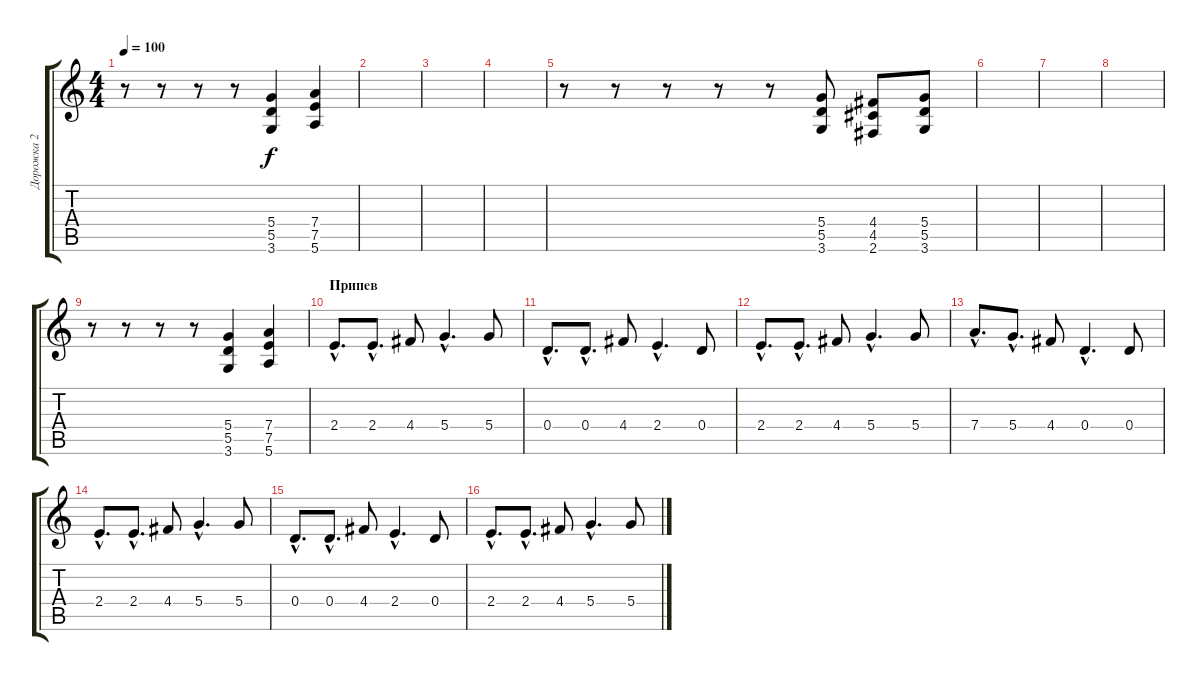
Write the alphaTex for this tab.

\track ("Дорожка 2" "Дорожка 2") {instrument distortionguitar}
\staff {score tabs}
\tuning (E4 B3 G3 D3 A2 E2) {hide}
\ts (4 4)
\tempo 100
\clef g2
\ks c
r.8{dy f} r.8 r.8 r.8 (5.4 5.5 3.6).4 (7.4 7.5 5.6).4 |
|
|
|
r.8 r.8 r.8 r.8 r.8 (5.4 5.5 3.6).8 (4.4 4.5 2.6).8 (5.4 5.5 3.6).8 |
|
|
|
r.8 r.8 r.8 r.8 (5.4 5.5 3.6).4 (7.4 7.5 5.6).4 |
\section ("" "Припев")
2.4{hac}.8{d} 2.4{hac}.8{d} 4.4.8 5.4{hac}.4{d} 5.4.8 |
0.4{hac}.8{d} 0.4{hac}.8{d} 4.4.8 2.4{hac}.4{d} 0.4.8 |
2.4{hac}.8{d} 2.4{hac}.8{d} 4.4.8 5.4{hac}.4{d} 5.4.8 |
7.4{hac}.8{d} 5.4{hac}.8{d} 4.4.8 0.4{hac}.4{d} 0.4.8 |
2.4{hac}.8{d} 2.4{hac}.8{d} 4.4.8 5.4{hac}.4{d} 5.4.8 |
0.4{hac}.8{d} 0.4{hac}.8{d} 4.4.8 2.4{hac}.4{d} 0.4.8 |
2.4{hac}.8{d} 2.4{hac}.8{d} 4.4.8 5.4{hac}.4{d} 5.4.8
